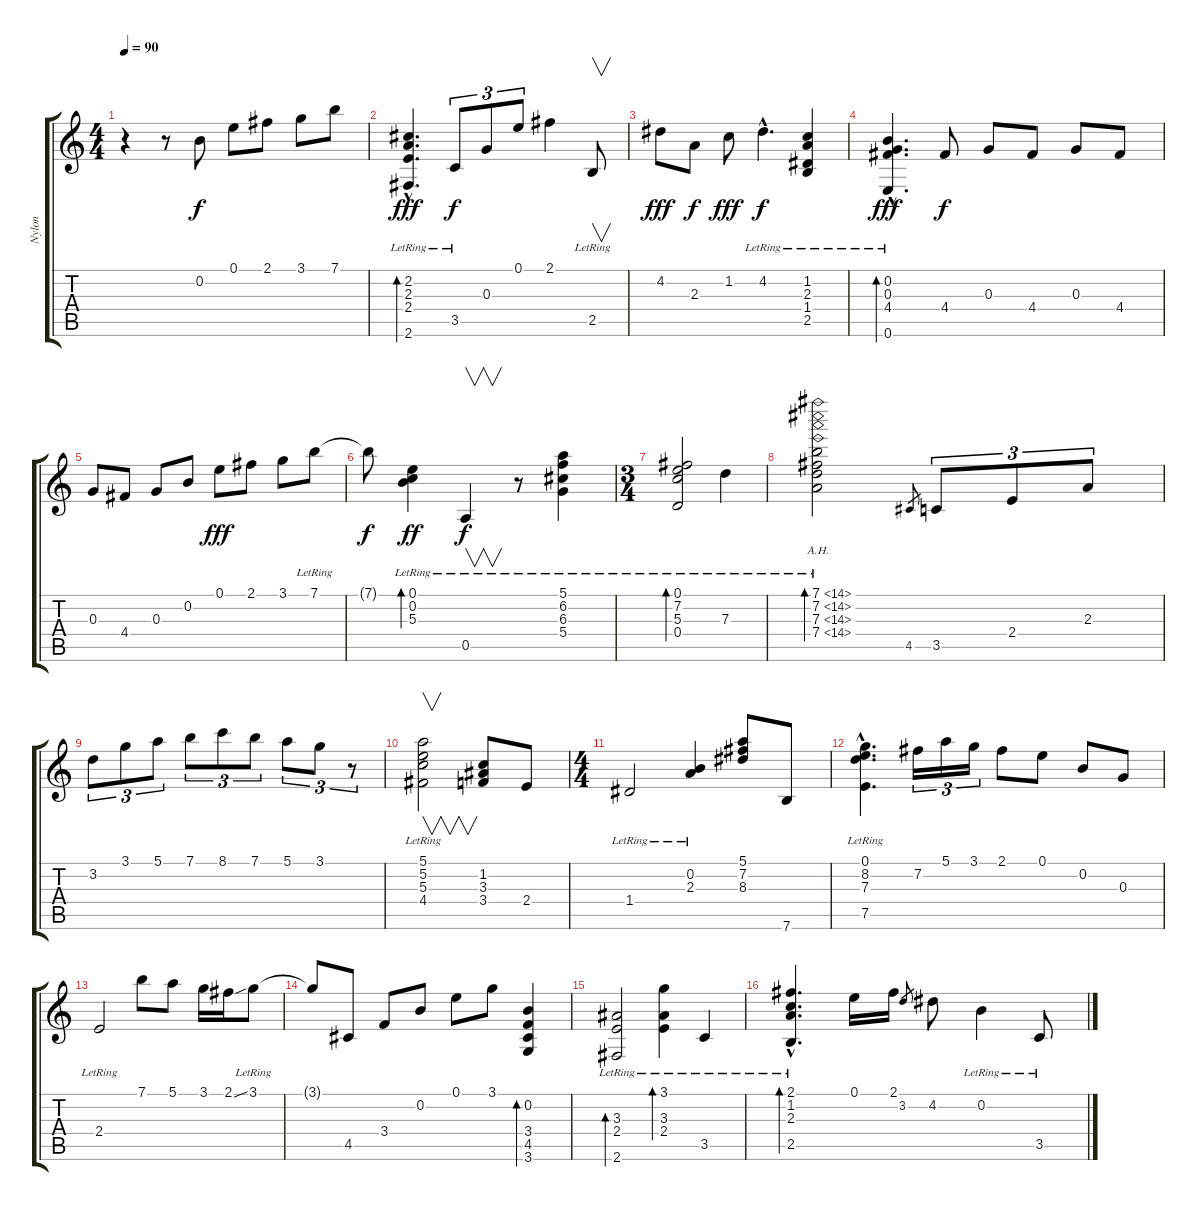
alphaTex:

\track ("Nylon" "Nylon") {instrument acousticguitarnylon}
\staff {score tabs}
\tuning (E4 B3 G3 D3 A2 E2) {hide}
\ts (4 4)
\tempo 90
\clef g2
\ks c
r.4{dy f instrument acousticguitarnylon} r.8 0.2.8 0.1.8 2.1.8 3.1.8 7.1.8 |
(2.2{hac} 2.3{hac} 2.4{hac} 2.6{hac lr}).4{d bd 240 dy fff} 3.5{lr}.8{tu (3 2) dy f} 0.3.8{tu (3 2)} 0.1.8{tu (3 2)} 2.1.4 2.5{lr}.8{v} |
4.2.8{dy fff} 2.3.8{dy f} 1.2.8{dy fff} 4.2{hac lr}.4{d dy f} (1.2 2.3 1.4 2.5{lr}).4 |
(0.2{hac} 0.3{hac} 4.4{hac} 0.6{hac lr}).4{d bd 120 dy fff} 4.4.8{dy f} 0.3.8 4.4.8 0.3.8 4.4.8 |
0.3.8 4.4.8 0.3.8 0.2.8 0.1.8{dy fff} 2.1.8 3.1.8 7.1{lr}.8 |
7.1{t}.8{dy f} (0.1 0.2 5.3{lr}).4{bd 120 dy ff} 0.5{lr}.4{v dy f} r.8 (5.1 6.2 6.3 5.4{lr}).4 |
\ts (3 4)
(0.1 7.2 5.3 0.4{lr}).2{bd 480} 7.3{lr}.4 |
(7.1{ah 7} 7.2{ah 7} 7.3{ah 7} 7.4{ah 7 lr}).2{bd 480} 4.5.8{gr} 3.5.8{tu (3 2)} 2.4.8{tu (3 2)} 2.3.8{tu (3 2)} |
3.2.8{tu (3 2)} 3.1.8{tu (3 2)} 5.1.8{tu (3 2)} 7.1.8{tu (3 2)} 8.1.8{tu (3 2)} 7.1.8{tu (3 2)} 5.1.8{tu (3 2)} 3.1.8{tu (3 2)} r.8{tu (3 2)} |
(5.1{lr} 5.2 5.3{lr} 4.4{lr}).2{v} (1.2 3.3 3.4).8 2.4.8 |
\ts (4 4)
1.4{lr}.2 (0.2 2.3{lr}).4 (5.1 7.2 8.3).8 7.6.8 |
(0.1{hac} 8.2{hac} 7.3{hac} 7.5{hac lr}).4{d} 7.2.16{tu (3 2)} 5.1.16{tu (3 2)} 3.1.16{tu (3 2)} 2.1.8 0.1.8 0.2.8 0.3.8 |
2.4{lr}.2 7.1.8 5.1.8 3.1.16 2.1{ss}.16 3.1{lr}.8 |
3.1{t}.8 4.5.8 3.4.8 0.2.8 0.1.8 3.1.8 (0.2 3.4 4.5 3.6).4{bd 240} |
(3.3 2.4 2.6{lr}).2{bd 240} (3.1 3.3 2.4{lr}).4{bd 240} 3.5{lr}.4 |
(2.1{hac} 1.2{hac} 2.3{hac} 2.5{hac lr}).4{d bd 480} 0.1.16 2.1.16 3.2.8{gr} 4.2.8 0.2{lr}.4 3.5{lr}.8
